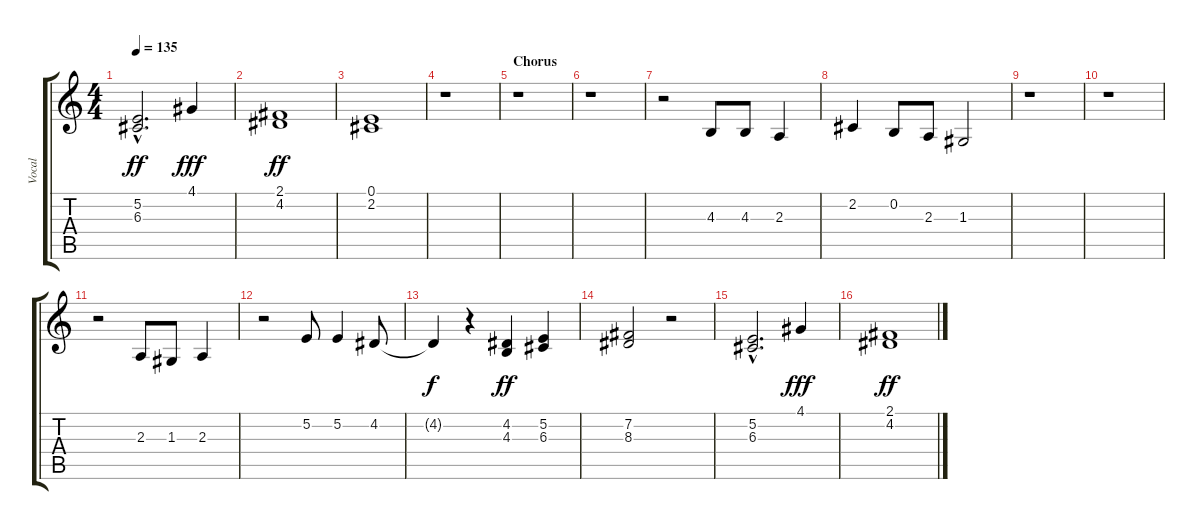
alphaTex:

\track ("Vocal" "Vocal") {instrument altosax}
\staff {score tabs}
\tuning (E4 B3 G3 D3 A2 E2) {hide}
\ts (4 4)
\tempo 135
\clef g2
\ks c
(5.2{hac} 6.3{hac}).2{d dy ff} 4.1.4{dy fff} |
(2.1 4.2).1{dy ff} |
(0.1 2.2).1 |
r.1 |
\section ("" "Chorus")
r.1 |
r.1 |
r.2 4.3.8 4.3.8 2.3.4 |
2.2.4 0.2.8 2.3.8 1.3.2 |
r.1 |
r.1 |
r.2 2.3.8 1.3.8 2.3.4 |
r.2 5.2.8 5.2.4 4.2.8 |
4.2{t}.4{dy f} r.4 (4.2 4.3).4{dy ff} (5.2 6.3).4 |
(7.2 8.3).2 r.2 |
(5.2{hac} 6.3{hac}).2{d} 4.1.4{dy fff} |
(2.1 4.2).1{dy ff}
